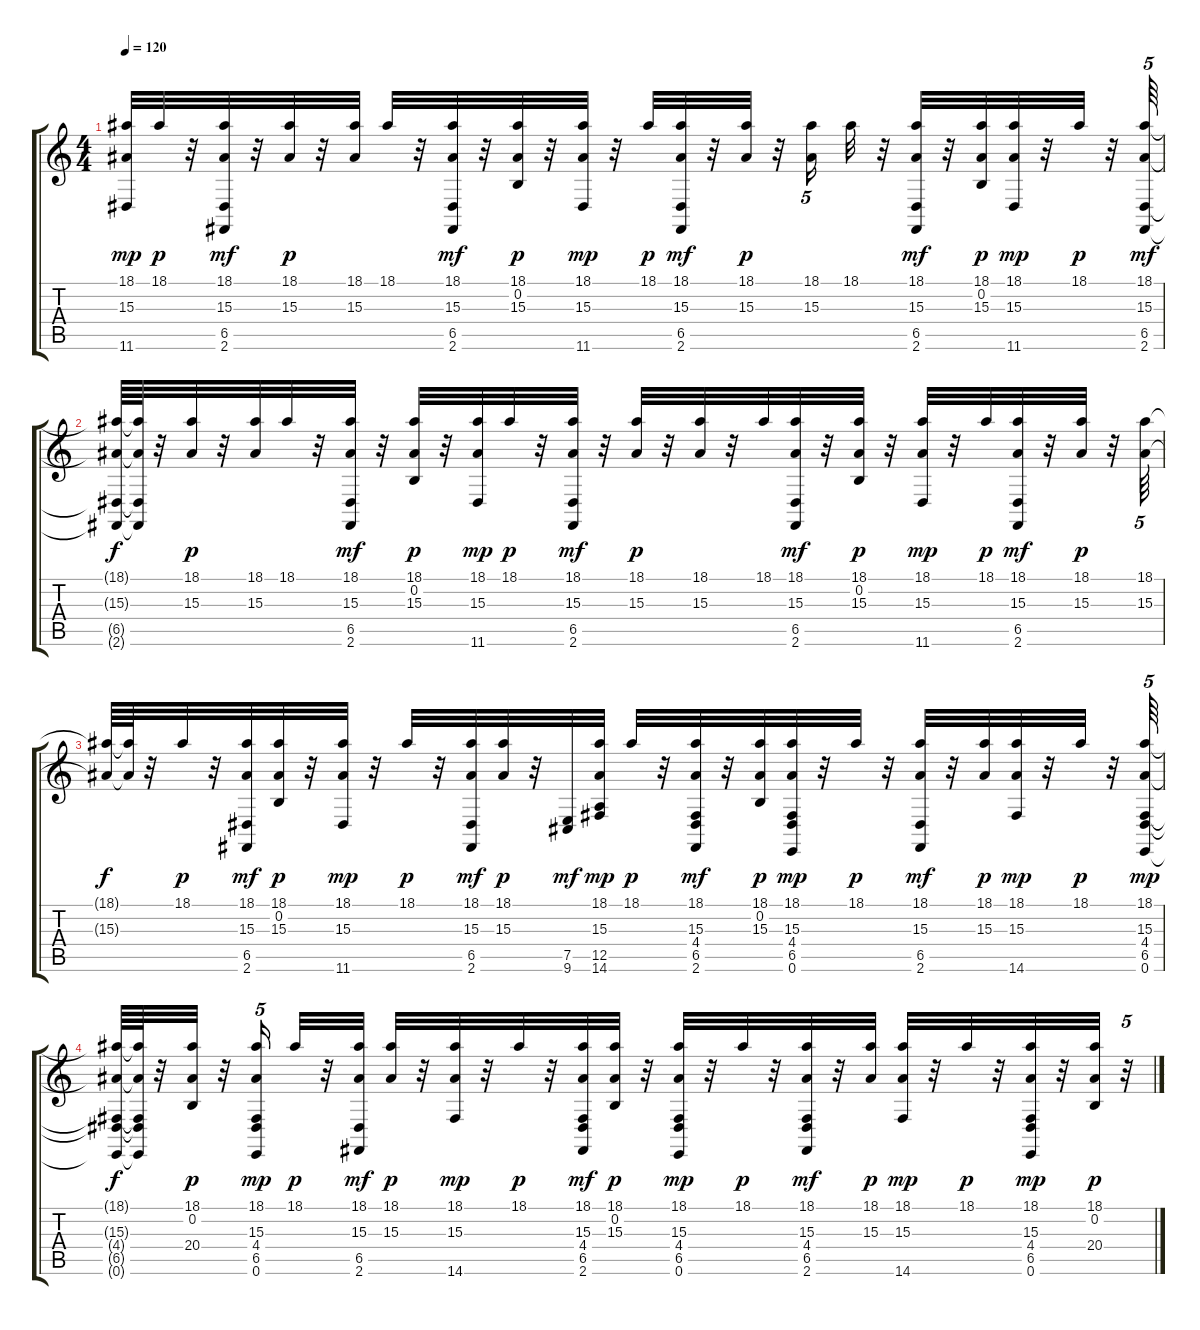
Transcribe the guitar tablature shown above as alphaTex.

\track "" {instrument drawbarorgan}
\staff {score tabs}
\tuning (E4 B3 G3 D3 A2 E2) {hide}
\ts (4 4)
\tempo 120
\clef g2
\ks c
(18.1 15.3 11.6).32{dy mp} 18.1.32{dy p} r.32 (18.1 15.3 6.5 2.6).32{dy mf} r.32 (18.1 15.3).32{dy p} r.32 (18.1 15.3).32 18.1.32 r.32 (18.1 15.3 6.5 2.6).32{dy mf} r.32 (18.1 0.2 15.3).32{dy p} r.32 (18.1 15.3 11.6).32{dy mp} r.32 18.1.32{dy p} (18.1 15.3 6.5 2.6).32{dy mf} r.32 (18.1 15.3).32{dy p} r.32 (18.1 15.3).16{tu (5 4)} 18.1.32 r.32 (18.1 15.3 6.5 2.6).32{dy mf} r.32 (18.1 0.2 15.3).32{dy p} (18.1 15.3 11.6).32{dy mp} r.32 18.1.32{dy p} r.32 (18.1 15.3 6.5 2.6).64{tu (5 4) dy mf} |
(18.1{t} 15.3{t} 6.5{t} 2.6{t}).64{dy f} (18.1{t} 15.3{t} 6.5{t} 2.6{t}).64 r.32 (18.1 15.3).32{dy p} r.32 (18.1 15.3).32 18.1.32 r.32 (18.1 15.3 6.5 2.6).32{dy mf} r.32 (18.1 0.2 15.3).32{dy p} r.32 (18.1 15.3 11.6).32{dy mp} 18.1.32{dy p} r.32 (18.1 15.3 6.5 2.6).32{dy mf} r.32 (18.1 15.3).32{dy p} r.32 (18.1 15.3).32 r.32 18.1.32 (18.1 15.3 6.5 2.6).32{dy mf} r.32 (18.1 0.2 15.3).32{dy p} r.32 (18.1 15.3 11.6).32{dy mp} r.32 18.1.32{dy p} (18.1 15.3 6.5 2.6).32{dy mf} r.32 (18.1 15.3).32{dy p} r.32 (18.1 15.3).64{tu (5 4)} |
(18.1{t} 15.3{t}).64{dy f} (18.1{t} 15.3{t}).64 r.32 18.1.32{dy p} r.32 (18.1 15.3 6.5 2.6).32{dy mf} (18.1 0.2 15.3).32{dy p} r.32 (18.1 15.3 11.6).32{dy mp} r.32 18.1.32{dy p} r.32 (18.1 15.3 6.5 2.6).32{dy mf} (18.1 15.3).32{dy p} r.32 (7.5 9.6).32{dy mf} (18.1 15.3 12.5 14.6).32{dy mp} 18.1.32{dy p} r.32 (18.1 15.3 4.4 6.5 2.6).32{dy mf} r.32 (18.1 0.2 15.3).32{dy p} (18.1 15.3 4.4 6.5 0.6).32{dy mp} r.32 18.1.32{dy p} r.32 (18.1 15.3 6.5 2.6).32{dy mf} r.32 (18.1 15.3).32{dy p} (18.1 15.3 14.6).32{dy mp} r.32 18.1.32{dy p} r.32 (18.1 15.3 4.4 6.5 0.6).64{tu (5 4) dy mp} |
(18.1{t} 15.3{t} 4.4{t} 6.5{t} 0.6{t}).64{dy f} (18.1{t} 15.3{t} 4.4{t} 6.5{t} 0.6{t}).64 r.32 (18.1 0.2 20.4).32{dy p} r.32 (18.1 15.3 4.4 6.5 0.6).16{tu (5 4) dy mp} 18.1.32{dy p} r.32 (18.1 15.3 6.5 2.6).32{dy mf} (18.1 15.3).32{dy p} r.32 (18.1 15.3 14.6).32{dy mp} r.32 18.1.32{dy p} r.32 (18.1 15.3 4.4 6.5 2.6).32{dy mf} (18.1 0.2 15.3).32{dy p} r.32 (18.1 15.3 4.4 6.5 0.6).32{dy mp} r.32 18.1.32{dy p} r.32 (18.1 15.3 4.4 6.5 2.6).32{dy mf} r.32 (18.1 15.3).32{dy p} (18.1 15.3 14.6).32{dy mp} r.32 18.1.32{dy p} r.32 (18.1 15.3 4.4 6.5 0.6).32{dy mp} r.32 (18.1 0.2 20.4).32{dy p} r.32{tu (5 4)}
